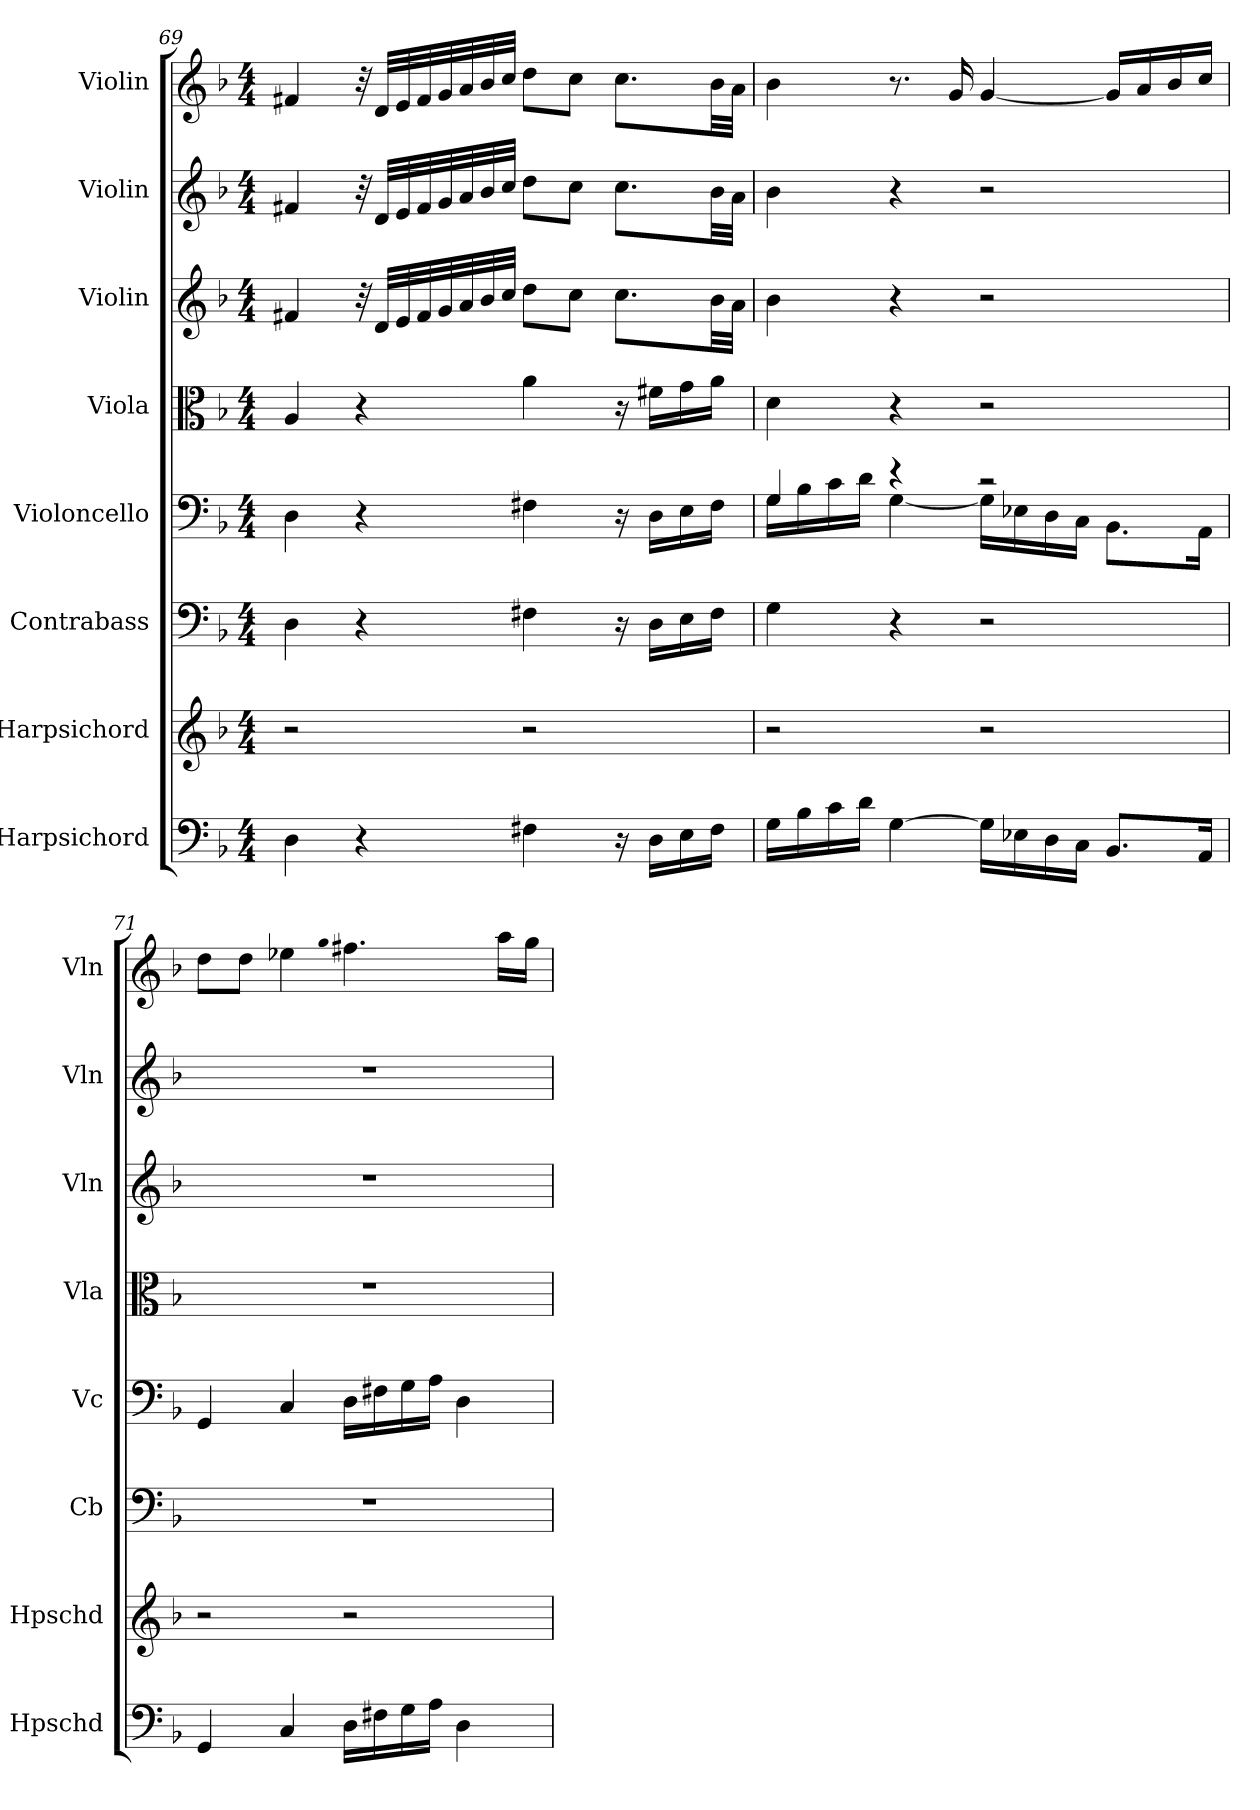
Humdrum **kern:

**kern	**kern	**kern	**kern	**kern	**kern	**kern	**kern
*part8	*part7	*part6	*part5	*part4	*part3	*part2	*part1
*staff8	*staff7	*staff6	*staff5	*staff4	*staff3	*staff2	*staff1
*I"Harpsichord	*I"Harpsichord	*I"Contrabass	*I"Violoncello	*I"Viola	*I"Violin	*I"Violin	*I"Violin
*I'Hpschd	*I'Hpschd	*I'Cb	*I'Vc	*I'Vla	*I'Vln	*I'Vln	*I'Vln
*clefF4	*clefG2	*clefF4	*clefF4	*clefC3	*clefG2	*clefG2	*clefG2
*k[b-]	*k[b-]	*k[b-]	*k[b-]	*k[b-]	*k[b-]	*k[b-]	*k[b-]
*M4/4	*M4/4	*M4/4	*M4/4	*M4/4	*M4/4	*M4/4	*M4/4
=69	=69	=69	=69	=69	=69	=69	=69
4D\	2r	4D\	4D\	4A/	4f#X/	4f#X/	4f#X/
4r	.	4r	4r	4r	32r	32r	32r
.	.	.	.	.	32d/LLL	32d/LLL	32d/LLL
.	.	.	.	.	32e/	32e/	32e/
.	.	.	.	.	32f#/	32f#/	32f#/
.	.	.	.	.	32g/	32g/	32g/
.	.	.	.	.	32a/	32a/	32a/
.	.	.	.	.	32b-/	32b-/	32b-/
.	.	.	.	.	32cc/JJJ	32cc/JJJ	32cc/JJJ
4F#X\	2r	4F#X\	4F#X\	4a\	8dd\L	8dd\L	8dd\L
.	.	.	.	.	8cc\J	8cc\J	8cc\J
16r	.	16r	16r	16r	8.cc\L	8.cc\L	8.cc\L
16D\LL	.	16D\LL	16D\LL	16f#X\LL	.	.	.
16E\	.	16E\	16E\	16g\	.	.	.
16F#\JJ	.	16F#\JJ	16F#\JJ	16a\JJ	32b-\LL	32b-\LL	32b-\LL
.	.	.	.	.	32a\JJJ	32a\JJJ	32a\JJJ
=70	=70	=70	=70	=70	=70	=70	=70
*	*	*	*^	*	*	*	*
16G\LL	2r	4G\	16G\LL	4G/	4d\	4b-\	4b-\	4b-\
16B-\	.	.	16B-\	.	.	.	.	.
16c\	.	.	16c\	.	.	.	.	.
16d\JJ	.	.	16d\JJ	.	.	.	.	.
[4G\	.	4r	4r	[4G\	4r	4r	4r	8.r
.	.	.	.	.	.	.	.	16g/
16G\LL]	2r	2r	2r	16G\LL]	2r	2r	2r	[4g/
16E-X\	.	.	.	16E-X\	.	.	.	.
16D\	.	.	.	16D\	.	.	.	.
16C\JJ	.	.	.	16C\JJ	.	.	.	.
8.BB-/L	.	.	.	8.BB-\L	.	.	.	16g/LL]
.	.	.	.	.	.	.	.	16a/
.	.	.	.	.	.	.	.	16b-/
16AA/Jk	.	.	.	16AA\Jk	.	.	.	16cc/JJ
*	*	*	*v	*v	*	*	*	*
=71	=71	=71	=71	=71	=71	=71	=71
4GG/	2r	1r	4GG/	1r	1r	1r	8dd\L
.	.	.	.	.	.	.	8dd\J
4C/	.	.	4C/	.	.	.	4ee-X\
.	.	.	.	.	.	.	qgg
16D\LL	2r	.	16D\LL	.	.	.	4.ff#X\
16F#X\	.	.	16F#X\	.	.	.	.
16G\	.	.	16G\	.	.	.	.
16A\JJ	.	.	16A\JJ	.	.	.	.
4D\	.	.	4D\	.	.	.	.
.	.	.	.	.	.	.	16aa\LL
.	.	.	.	.	.	.	16gg\JJ
=	=	=	=	=	=	=	=
*-	*-	*-	*-	*-	*-	*-	*-
